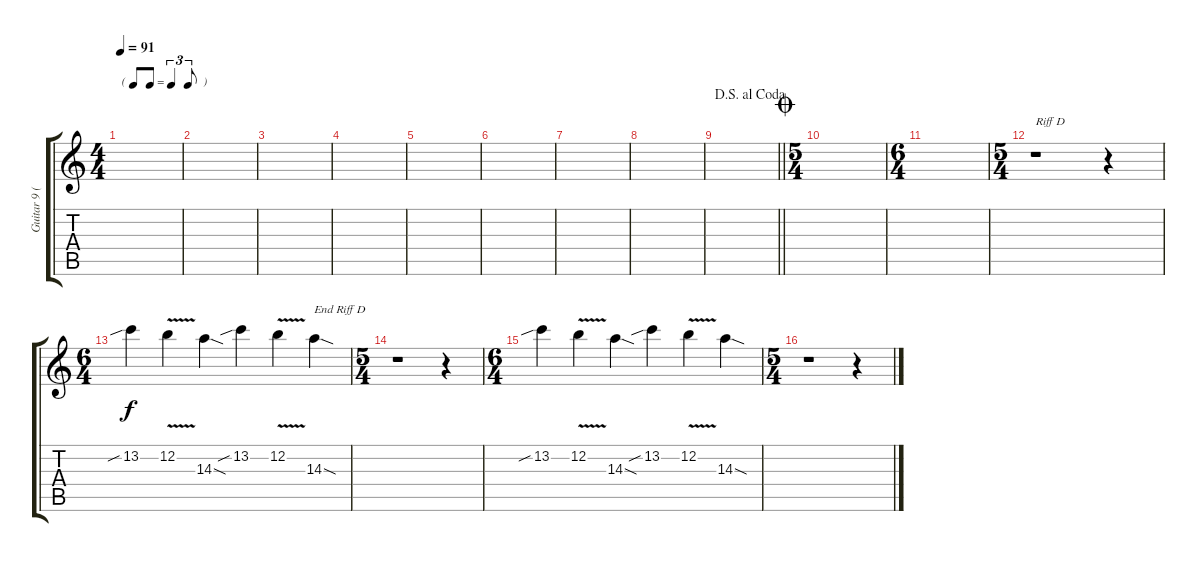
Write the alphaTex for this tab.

\track ("Guitar 9 (Dist)" "Guitar 9 (") {instrument distortionguitar}
\staff {score tabs}
\tuning (E4 B3 G3 D3 A2 E2) {hide}
\ts (4 4)
\tf triplet8th
\tempo 91
\clef g2
\ks c
|
|
|
|
|
|
|
|
\jump dalsegnoalcoda
\barLineRight lightlight
|
\ts (5 4)
\jump coda
|
\ts (6 4)
|
\ts (5 4)
r.1{txt "Riff D"} r.4 |
\ts (6 4)
13.2{sib}.4 12.2{v}.4 14.3{sod}.4 13.2{sib}.4 12.2{v}.4 14.3{sod}.4{txt "End Riff D"} |
\ts (5 4)
r.1 r.4 |
\ts (6 4)
13.2{sib}.4 12.2{v}.4 14.3{sod}.4 13.2{sib}.4 12.2{v}.4 14.3{sod}.4 |
\ts (5 4)
r.1 r.4
